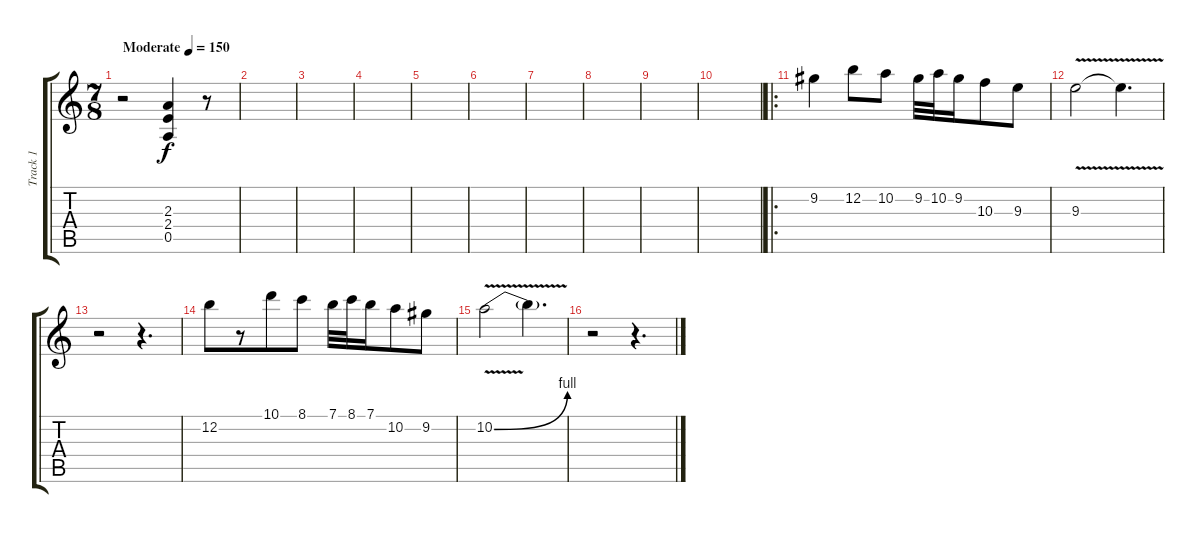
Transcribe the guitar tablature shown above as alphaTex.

\track ("Track 1" "Track 1") {instrument acousticguitarsteel}
\staff {score tabs}
\tuning (E4 B3 G3 D3 A2 E2) {hide}
\ts (7 8)
\tempo (150 "Moderate")
\clef g2
\ks c
r.2{dy f instrument acousticguitarsteel} (2.3 2.4 0.5).4 r.8 |
|
|
|
|
|
|
|
|
|
\ro
9.2.4 12.2.8 10.2.8 9.2.32 10.2.32 9.2.16 10.3.8 9.3.8 |
9.3{v}.2 9.3{t}.4{d} |
r.2 r.4{d} |
12.2.8 r.8 10.1.8 8.1.8 7.1.32 8.1.32 7.1.16 10.2.8 9.2.8 |
10.2{be (bend 0 0 60 4) v}.2 10.2{t}.4{d} |
r.2 r.4{d}
